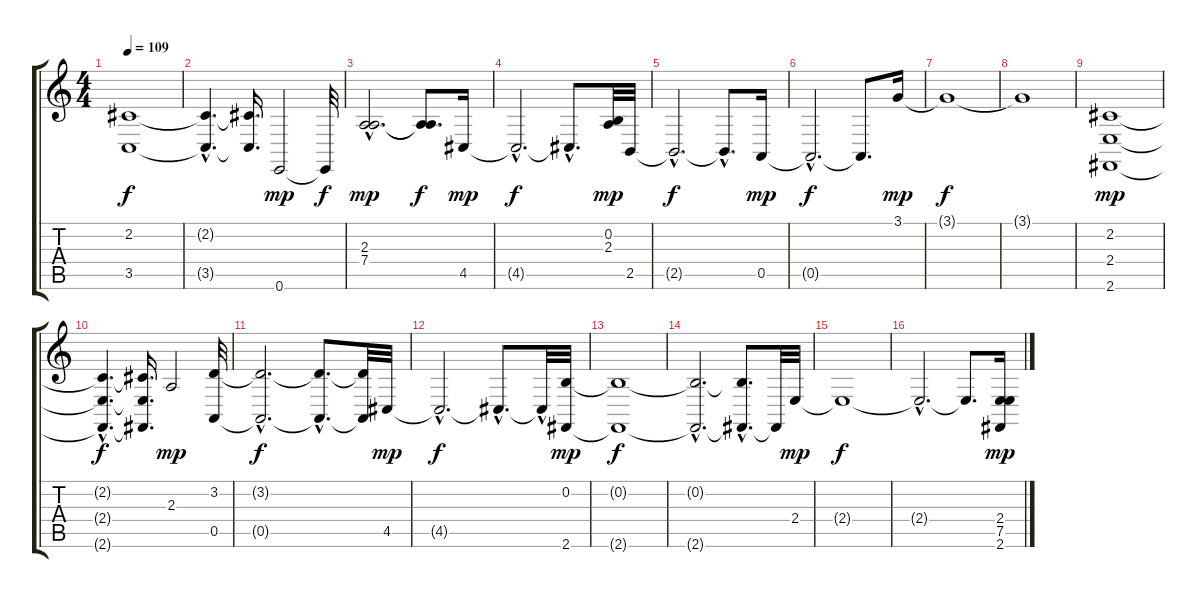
\track "" {instrument synthstrings1}
\staff {score tabs}
\tuning (E4 B3 G3 D3 A2 E2) {hide}
\ts (4 4)
\tempo 109
\clef g2
\ks c
(2.2{t} 3.5{t}).1{dy f} |
(2.2{hac t} 3.5{hac t}).4{d} (2.2{t} 3.5{t}).16{d} 0.6.2{dy mp} 0.6{t}.32{dy f} |
(2.3{hac} 7.4{hac}).2{d dy mp} (2.3{t} 7.4{t}).8{d dy f} 4.5.16{dy mp} |
4.5{hac t}.2{d dy f} 4.5{hac t}.8{d} (0.2 2.3).32{dy mp} 2.5.32 |
2.5{hac t}.2{d dy f} 2.5{hac t}.8{d} 0.5.16{dy mp} |
0.5{hac t}.2{d dy f} 0.5{t}.8{d} 3.1.16{dy mp} |
3.1{t}.1{dy f} |
3.1{t}.1 |
(2.2 2.4 2.6).1{dy mp} |
(2.2{hac t} 2.4{hac t} 2.6{hac t}).4{d dy f} (2.2{t} 2.4{t} 2.6{t}).16{d} 2.3.2{dy mp} (3.2 0.5).32 |
(3.2{hac t} 0.5{hac t}).2{d dy f} (3.2{hac t} 0.5{hac t}).8{d} (3.2{t} 0.5{t}).32 4.5.32{dy mp} |
4.5{hac t}.2{d dy f} 4.5{hac t}.8{d} 4.5{hac t}.32 (0.2 2.6).32{dy mp} |
(0.2{t} 2.6{t}).1{dy f} |
(0.2{hac t} 2.6{hac t}).2{d} (0.2{t} 2.6{hac t}).8{d} 2.6{t}.32 2.4.32{dy mp} |
2.4{t}.1{dy f} |
2.4{hac t}.2{d} 2.4{t}.8{d} (2.4 7.5 2.6).16{dy mp}
